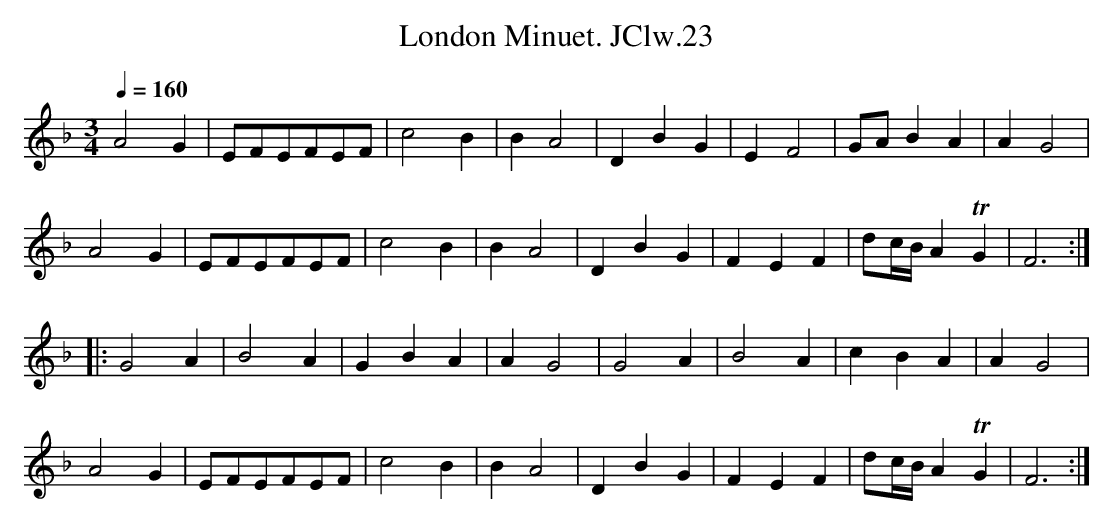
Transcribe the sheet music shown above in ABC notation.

X:1
T:London Minuet. JClw.23
M:3/4
L:1/8
Q:1/4=160
K:F
A4G2|EFEFEF|c4B2|B2A4|D2B2G2|E2F4|GAB2A2|A2G4|
A4G2|EFEFEF|c4B2|B2A4|D2B2G2|F2E2F2|dc/B/ A2TG2|F6:|
|:G4A2|B4A2|G2B2A2|A2G4|G4A2|B4A2|c2B2A2|A2G4|
A4G2|EFEFEF|c4B2|B2A4|D2B2G2|F2E2F2|dc/B/ A2TG2|F6:|
